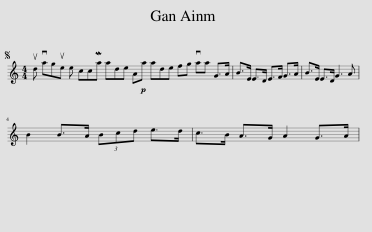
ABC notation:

X:1
L:1/8
M:4/4
I:linebreak $
K:C
V:1 treble
V:1
S ud vague e ccMa ade A!p!a ade fg vaa G>A | B>E E>D E>F G>A | B>E E>D G3 A |$ B2 B>A (3Bcd e>d | c>B A>G A2 G>A | %5
